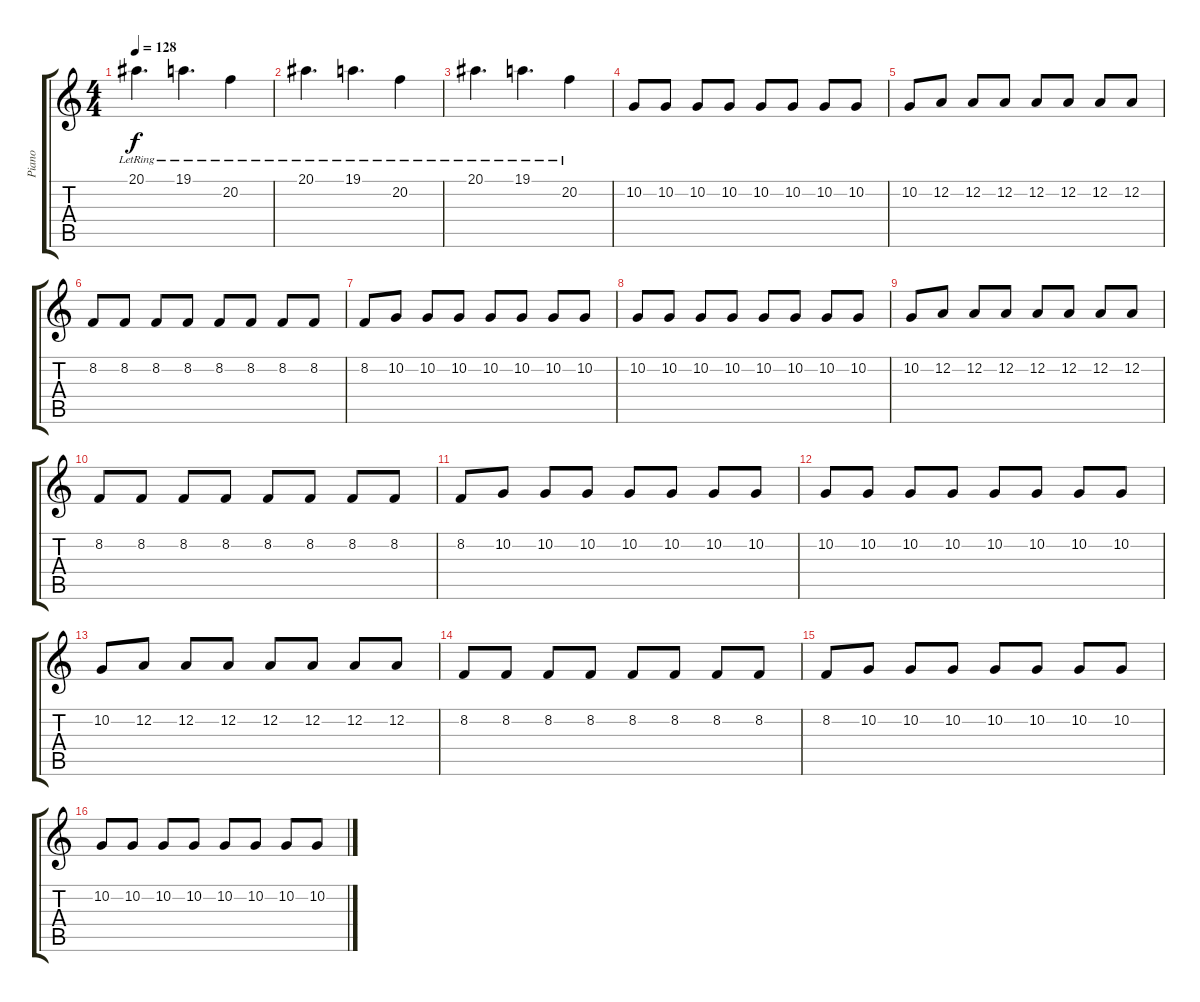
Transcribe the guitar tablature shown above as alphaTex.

\track ("Piano" "Piano") {instrument acousticgrandpiano}
\staff {score tabs}
\tuning (D4 A3 F3 C3 G2 C2) {hide}
\ts (4 4)
\tempo 128
\clef g2
\ks c
20.1{lr}.4{d dy f} 19.1{lr}.4{d} 20.2{lr}.4 |
20.1{lr}.4{d} 19.1{lr}.4{d} 20.2{lr}.4 |
20.1{lr}.4{d} 19.1{lr}.4{d} 20.2{lr}.4 |
10.2.8{instrument pad5bowed} 10.2.8 10.2.8 10.2.8 10.2.8 10.2.8 10.2.8 10.2.8 |
10.2.8 12.2.8 12.2.8 12.2.8 12.2.8 12.2.8 12.2.8 12.2.8 |
8.2.8 8.2.8 8.2.8 8.2.8 8.2.8 8.2.8 8.2.8 8.2.8 |
8.2.8 10.2.8 10.2.8 10.2.8 10.2.8 10.2.8 10.2.8 10.2.8 |
10.2.8 10.2.8 10.2.8 10.2.8 10.2.8 10.2.8 10.2.8 10.2.8 |
10.2.8 12.2.8 12.2.8 12.2.8 12.2.8 12.2.8 12.2.8 12.2.8 |
8.2.8 8.2.8 8.2.8 8.2.8 8.2.8 8.2.8 8.2.8 8.2.8 |
8.2.8 10.2.8 10.2.8 10.2.8 10.2.8 10.2.8 10.2.8 10.2.8 |
10.2.8 10.2.8 10.2.8 10.2.8 10.2.8 10.2.8 10.2.8 10.2.8 |
10.2.8 12.2.8 12.2.8 12.2.8 12.2.8 12.2.8 12.2.8 12.2.8 |
8.2.8 8.2.8 8.2.8 8.2.8 8.2.8 8.2.8 8.2.8 8.2.8 |
8.2.8 10.2.8 10.2.8 10.2.8 10.2.8 10.2.8 10.2.8 10.2.8 |
10.2.8 10.2.8 10.2.8 10.2.8 10.2.8 10.2.8 10.2.8 10.2.8
